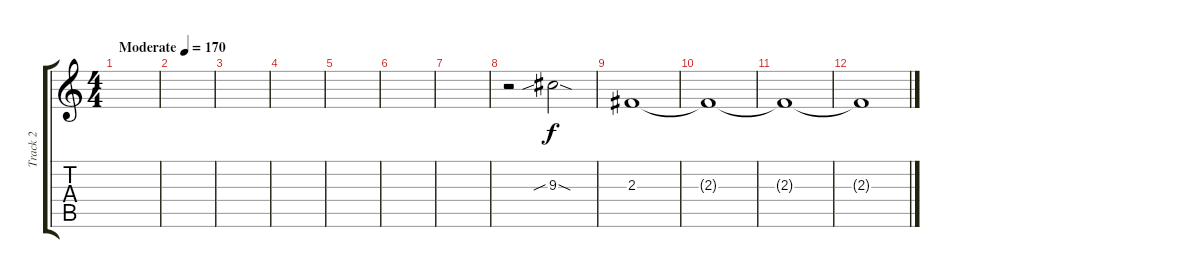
\track ("Track 2" "Track 2") {instrument overdrivenguitar}
\staff {score tabs}
\tuning (Db4 Ab3 E3 B2 Gb2 B1) {hide}
\ts (4 4)
\tempo (170 "Moderate")
\clef g2
\ks c
|
|
|
|
|
|
|
r.2 9.3{sib sod}.2 |
2.3.1 |
2.3{t}.1 |
2.3{t}.1 |
2.3{t}.1
